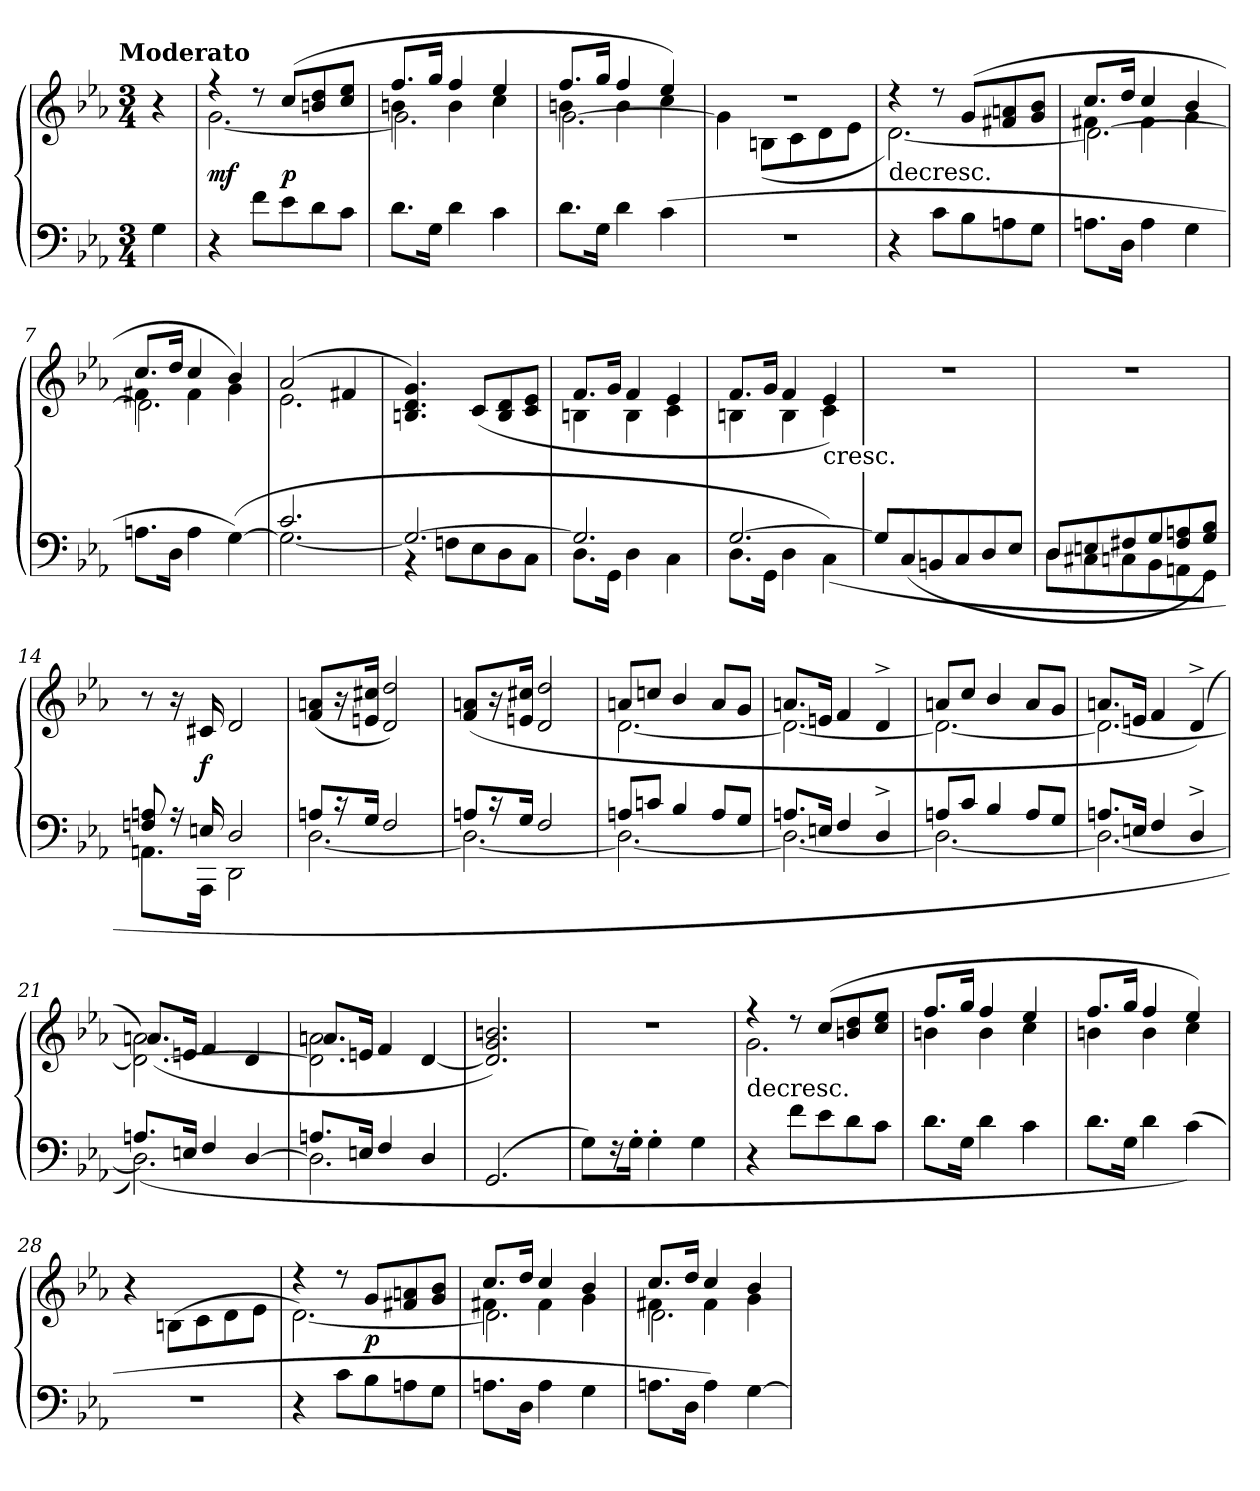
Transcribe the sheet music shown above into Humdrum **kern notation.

**kern	**kern	**dynam
*part1	*part1	*part1
*staff2	*staff1	*staff1/2
*clefF4	*clefG2	*
*k[b-e-a-]	*k[b-e-a-]	*
*c:	*c:	*
!!LO:TX:omd:t=Moderato
*M3/4	*M3/4	*
*MM120	*MM120	*
=	=	=
4G\	4r	.
=1	=1	=1
*	*^	*
4r	4r	[2.g\	mf
8f\L	8r	.	.
8e-\	(8cc/L	.	p
8d\	8bn/ 8dd/	.	.
8c\J	8cc/ 8ee-/J	.	.
=2	=2	=2	=2
*	*	*^	*
8.d\L	8.ff/L	4bn\	2.g\]	.
16G\Jk	16gg/Jk	.	.	.
4d\	4ff/	4b\	.	.
4c\	4ee-/	4cc\	.	.
=3	=3	=3	=3	=3
8.d\L	8.ff/L	4bn\	[2.g\	.
16G\Jk	16gg/Jk	.	.	.
4d\	4ff/	4b\	.	.
(4c\	4ee-/)	4cc\	.	.
*	*	*v	*v	*
=4	=4	=4	=4
2.r	2.r	4g\]	.
.	.	(8Bn\L	.
.	.	8c\	.
.	.	8d\	.
.	.	8e-\J	.
=5	=5	=5	=5
!	!LO:TX:c:t=decresc.	!	!
4r	4r	[2.d\)	.
8c\L	8r	.	.
8B-\	(8g/L	.	.
8An\	8f#X/ 8an/	.	.
8G\J	8g/ 8b-/J	.	.
=6	=6	=6	=6
*	*	*^	*
8.An\L	8.cc/L	4f#X\	2.d\_	.
16D\Jk	16dd/Jk	.	.	.
4A\	4cc/	4f#\	.	.
4G\	4b-/	4g\	.	.
=7	=7	=7	=7	=7
8.An\L	8.cc/L	4f#X\	2.d\]	.
16D\Jk	16dd/Jk	.	.	.
4A\	4cc/	4f#\	.	.
([4G\)	4b-/)	4g\	.	.
*	*	*v	*v	*
=8	=8	=8	=8
*^	*	*	*
2.c/	2.G\_	(2a-/	2.e-\	.
.	.	4f#X/	.	.
*	*	*v	*v	*
=9	=9	=9	=9
2.G/_	4r	4.Bn/ 4.d/ 4.g/)	.
.	8Fn\L	.	.
.	8E-\	(8c/L	.
.	8D\	8B/ 8d/	.
.	8C\J	8c/ 8e-/J	.
=10	=10	=10	=10
*	*	*^	*
2.G/]	8.D\L	8.f/L	4Bn\	.
.	16GG\Jk	16g/Jk	.	.
.	4D\	4f/	4B\	.
.	4C\	4e-/	4c\	.
=11	=11	=11	=11	=11
[2.G/	8.D\L	8.f/L	4Bn\	.
.	16GG\Jk	16g/Jk	.	.
.	4D\	4f/	4B\	.
!	!	!LO:TX:c:t=cresc.	!	!
.	(4C\)	4e-/)	4c\	.
*v	*v	*	*	*
*	*v	*v	*
=12	=12	=12
8G/L]	2.r	.
(8C/	.	.
8BBn/	.	.
8C/	.	.
8D/	.	.
8E-/J	.	.
=13	=13	=13
*^	*	*
8D/L	8D\L	2.r	.
8En/	8C#X\	.	.
8F#X/	8Cn\	.	.
8G/	8BB-\	.	.
8F#/ 8An/	8AAn\	.	.
8G/ 8B-/J)	8GG\J	.	.
=14	=14	=14	=14
8Fn/ 8An/	8.AAn\L	8r	.
16r	.	16r	.
16En/	16AAA-\Jk	16c#X/	f
2D/	2DD\	2d/	.
=15	=15	=15	=15
8An/L	[2.D\	(8f/ 8an/L	.
16r	.	16r	.
16G/Jk	.	16en/ 16cc#X/Jk	.
2F/	.	2d/ 2dd/)	.
=16	=16	=16	=16
8An/L	2.D\_	(8f/ 8an/L	.
16r	.	16r	.
16G/Jk	.	16en/ 16cc#X/Jk	.
2F/	.	2d/ 2dd/	.
=17	=17	=17	=17
*	*	*^	*
8An/L	2.D\_	(8an/L	[2.d\)	.
8cn/J	.	8ccn/J	.	.
4B-/	.	4b-/	.	.
8A/L	.	8a/L	.	.
8G/J	.	8g/J	.	.
=18	=18	=18	=18	=18
8.An/L	2.D\_	8.an/L	2.d\_	.
16En/Jk	.	16en/Jk	.	.
4F/	.	4f/	.	.
4D^/	.	4d^/	.	.
=19	=19	=19	=19	=19
8An/L	2.D\_	8an/L	2.d\_	.
8c/J	.	8cc/J	.	.
4B-/	.	4b-/	.	.
8A/L	.	8a/L	.	.
8G/J	.	8g/J	.	.
=20	=20	=20	=20	=20
8.An/L	2.D\_	8.an/L	2.d\_	.
16En/Jk	.	16en/Jk	.	.
4F/	.	4f/	.	.
4D^/	.	(4d^/)	.	.
=21	=21	=21	=21	=21
8.An/L	(2.D\])	2.d_\ 2.an\)	(8.a/L	.
16En/Jk	.	.	16en/Jk	.
4F/	.	.	4f/	.
[4D/	.	.	4d/	.
=22	=22	=22	=22	=22
8.An/L	2.D\]	2.d]\ 2.an\	8.an/L	.
16En/Jk	.	.	16en/Jk	.
4F/	.	.	4f/	.
4D/	.	.	[4d/	.
*v	*v	*	*	*
*	*v	*v	*
=23	=23	=23
(2.GG/	2.d]/ 2.g/ 2.bn/)	.
=24	=24	=24
8G\L)	2.r	.
16r	.	.
16G'\Jk	.	.
4G'\	.	.
4G\	.	.
=25	=25	=25
*	*^	*
!	!LO:TX:c:t=decresc.	!	!
4r	4r	2.g\	.
8f\L	8r	.	.
8e-\	(8cc/L	.	.
8d\	8bn/ 8dd/	.	.
8c\J	8cc/ 8ee-/J	.	.
=26	=26	=26	=26
8.d\L	8.ff/L	4bn\	.
16G\Jk	16gg/Jk	.	.
4d\	4ff/	4b\	.
4c\	4ee-/	4cc\	.
=27	=27	=27	=27
8.d\L	8.ff/L	4bn\	.
16G\Jk	16gg/Jk	.	.
4d\	4ff/	4b\	.
(4c\)	4ee-/)	4cc\	.
*	*v	*v	*
=28	=28	=28
2.r	4r	.
.	(8Bn\L	.
.	8c\	.
.	8d\	.
.	8e-\J	.
=29	=29	=29
*	*^	*
4r	4r	[2.d\)	.
8c\L	8r	.	.
8B-\	8g/L	.	p
8An\	8f#X/ 8an/	.	.
8G\J	8g/ 8b-/J	.	.
=30	=30	=30	=30
*	*	*^	*
8.An\L	8.cc/L	4f#X\	2.d\]	.
16D\Jk	16dd/Jk	.	.	.
4A\	4cc/	4f#\	.	.
4G\	4b-/	4g\	.	.
=31	=31	=31	=31	=31
8.An\L	8.cc/L	4f#X\	2.d\	.
16D\Jk	16dd/Jk	.	.	.
4A\)	4cc/	4f#\	.	.
[4G\	4b-/	4g\	.	.
*	*v	*v	*v	*
=	=	=
*-	*-	*-
